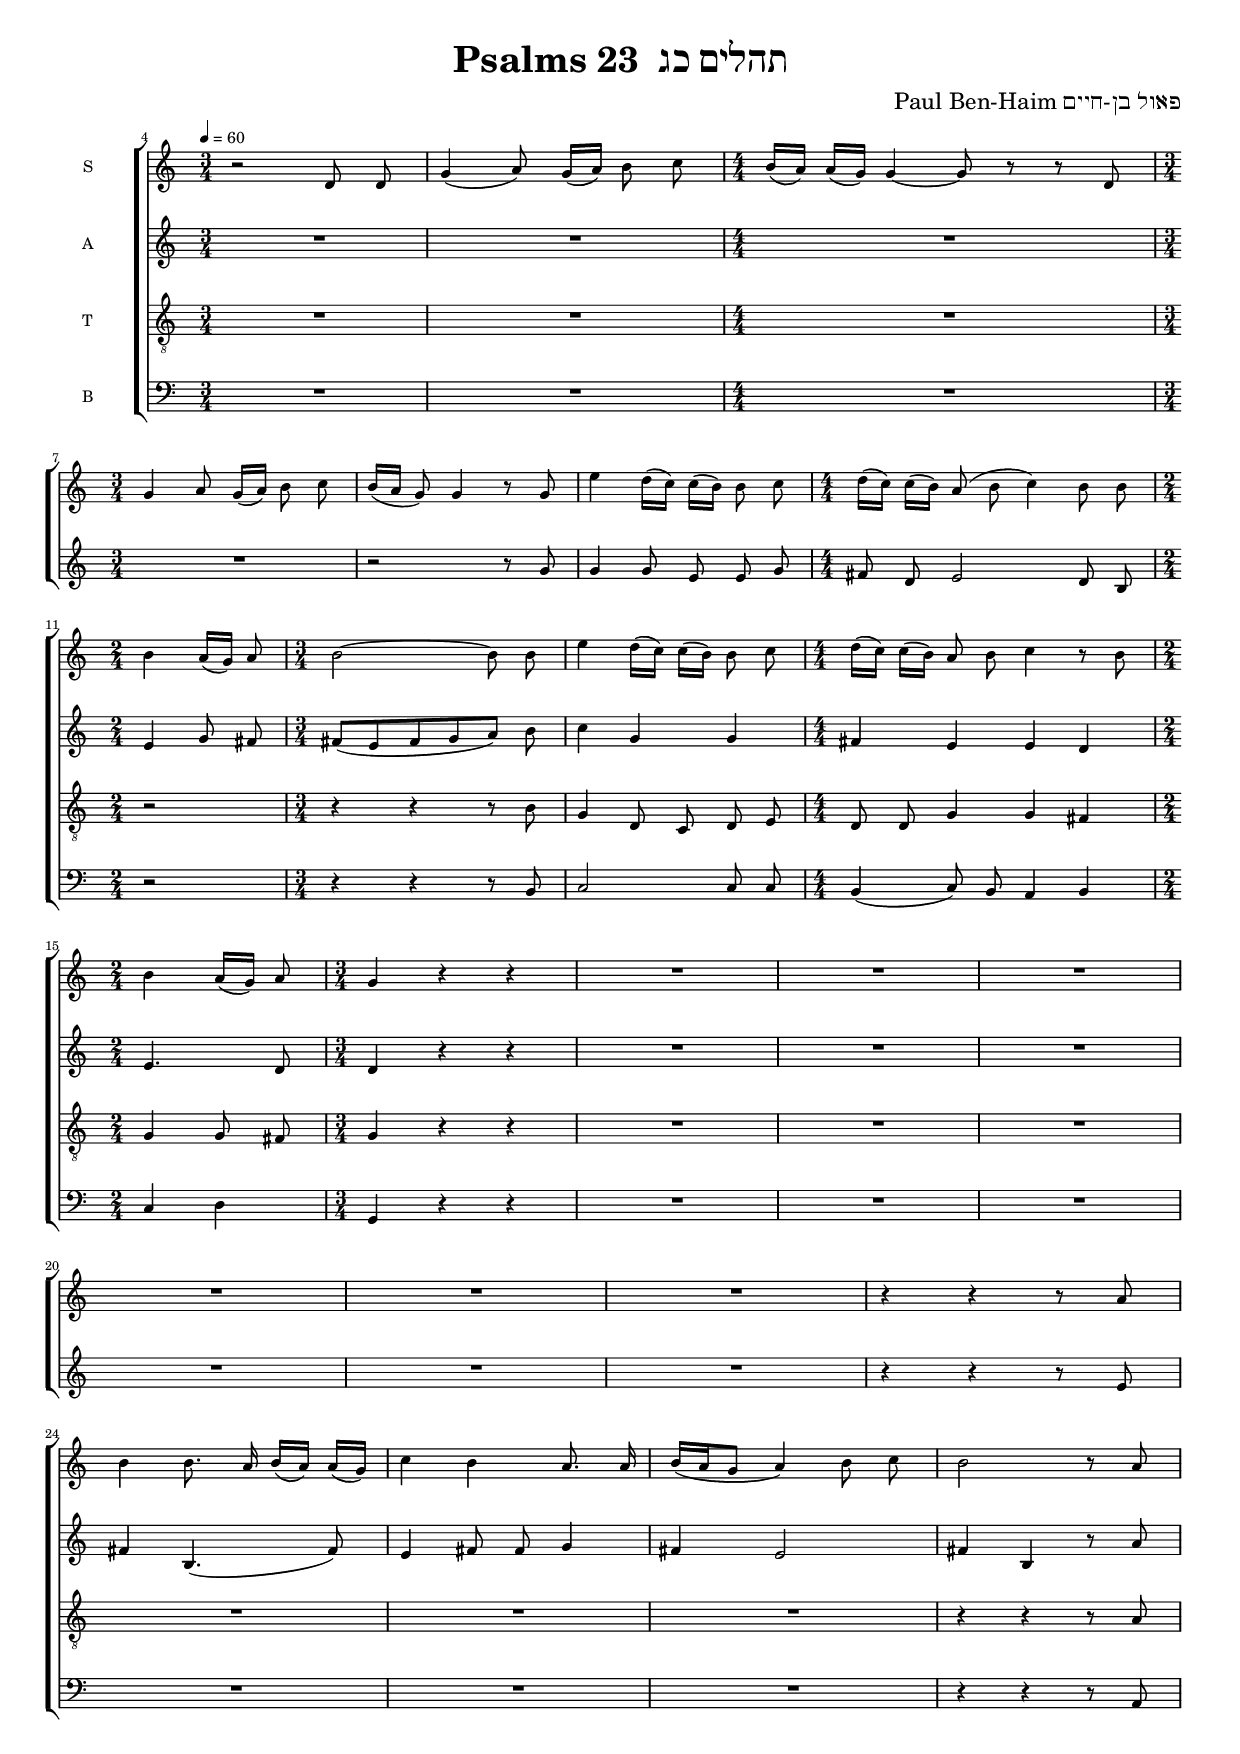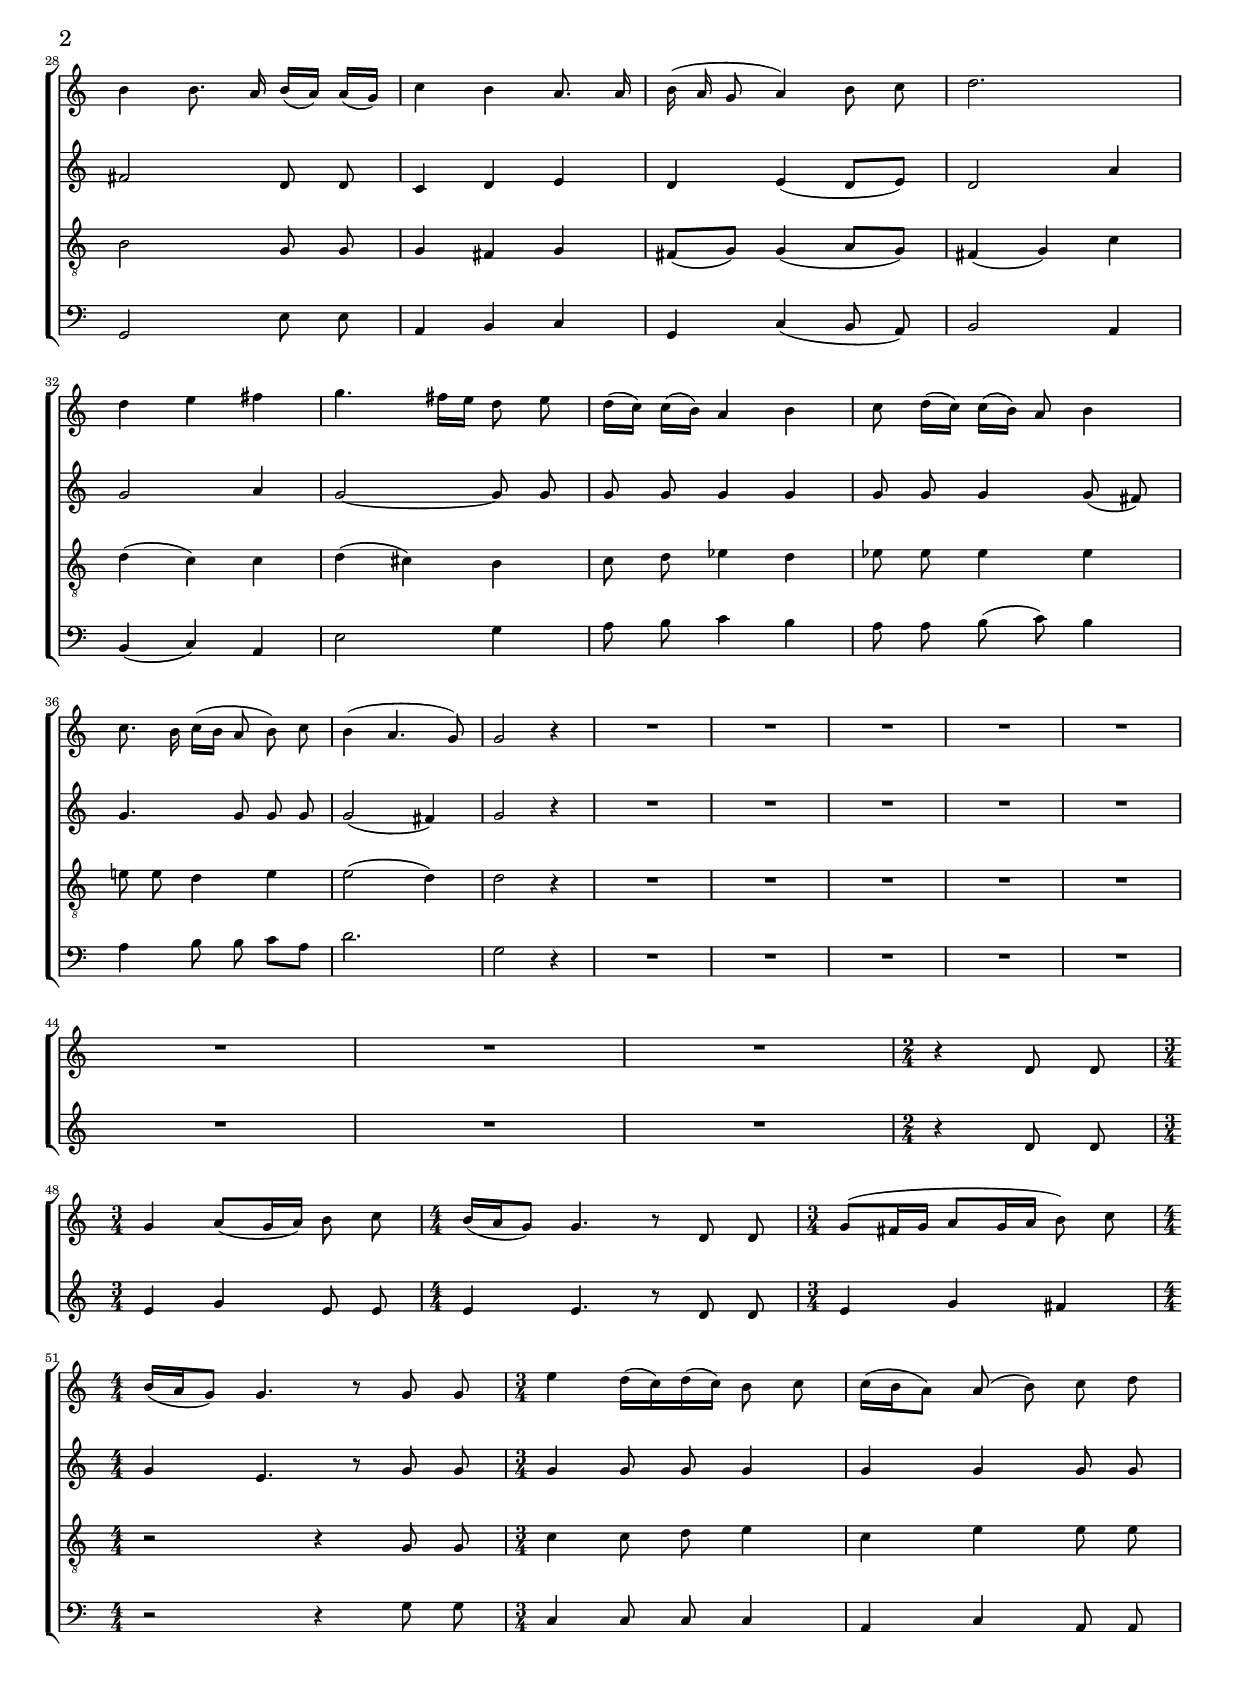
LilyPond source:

\include "english.ly"
\version "2.22.0"

global = {
  \key a \minor
  \time 3/4
  \tempo 4 = 60
}

%%%%%%%%%%%%%%%%%%%%%%%%%%%%%%%%
sopMusic = \relative c'' {
  \dynamicUp \numericTimeSignature
  % page 12
  \set Score.currentBarNumber = #4
  r2 d,8 d8 |
  g4( a8) g16[( a]) b8 c |
  \time 4/4 b16[( a]) a[( g]) g4~ g8 r8 r8 d8 |
\break
  % page 13
  \time 3/4 g4 a8  g16[( a]) b8 c |
  b16[( a] g8) g4 r8 g8 |
  e'4 d16[( c]) c[( b]) b8 c8 |
  \time 4/4 d16[( c]) c[( b]) a8( b c4) b8 b |
\break
  \time 2/4 b4 a16[( g]) a8 |
  \time 3/4 b2~ b8 b8 |
  e4 d16[( c]) c[( b]) b8 c8 |
  \time 4/4 d16[( c]) c[( b]) a8 b c4 r8 b8 |
\break
  % page 14
  \time 2/4 b4 a16[( g]) a8 |
  \time 3/4 g4 r4 r4 |
  R1*3/4 |
  R1*3/4 |
  R1*3/4 |
\break
  R1*3/4 |
  R1*3/4 |
  R1*3/4 |
  r4 r4 r8 a8 |
\break
  % page 15
  b4 b8. a16 b16[( a]) a[( g]) |
  c4 b a8. a16 |
  b16[( a g8] a4) b8 c |
  b2 r8 a8 |
\break
  b4 b8. a16 b16[( a]) a[( g]) |
  c4 b a8. a16 |
  b16( a g8] a4) b8 c |
  d2. |
\break
  % page 16
  d4 e fs |
  g4. fs16[ e] d8 e |
  d16[( c]) c[( b]) a4 b |
  c8 d16[( c]) c[( b]) a8 b4 |
\break
  c8. b16 c16[(b] a8 b) c8 |
  b4( a4. g8) |
  g2 r4 |
  R1*3/4 |
  % page 17
  R1*3/4 | R1*3/4 | R1*3/4 | R1*3/4 |
\break
  R1*3/4 | R1*3/4 | R1*3/4 |
  \time 2/4 r4 d8 d |
\break
  % page 18
  \time 3/4 g4 a8[( g16 a]) b8 c |
  \time 4/4 b16[( a g8]) g4. r8 d8 d |
  \time 3/4 g8[( fs16 g] a8[ g16 a] b8) c8 |
\break
  \time 4/4 b16[( a g8]) g4. r8 g8 g |
  \time 3/4 e'4 d16[( c) d( c]) b8 c |
  c16[( b a8]) a8( b) c d |
  % page 19
  % page 20
  % page 21
} % end-of sopMusic

%%%%%%%%%%%%%%%%%%%%%%%%%%%%%%%%
altMusic = \relative c'' {
  \dynamicUp \numericTimeSignature
  % page 12
  R1*3/4 |
  R1*3/4 |
  \time 4/4 R1 |
  % page 13
  \time 3/4 R1*3/4 |
  r2 r8 g8 |
  g4 g8 e e g |
  \time 4/4 fs8 d  e2 d8 b |

  \time 2/4 e4  g8 fs8 |
  \time 3/4 fs8[( e fs g a]) b |
  c4 g g |
  \time 4/4 fs4 e e d |
  % page 14
  \time 2/4 e4. d8 |
  \time 3/4 d4 r4 r4 |
  R1*3/4 |
  R1*3/4 |
  R1*3/4 |

  R1*3/4 |
  R1*3/4 |
  R1*3/4 |
  r4 r4 r8 e8
  % page 15
  fs4 b,4.( fs'8) |
  e4 fs8 fs g4 |
  fs4 e2 |
  fs4 b, r8 a'8 |

  fs2 d8 d8 |
  c4 d e |
  d e( d8[ e]) |
  d2 a'4 |
  % page 16
  g2 a4 |
  g2~ g8 g8 |
  g8 g g4 g |
  g8 g g4 g8( fs) |

  g4. g8 g g |
  g2( fs4) |
  g2 r4 |
  R1*3/4 |
  % page 17
  R1*3/4 | R1*3/4 | R1*3/4 | R1*3/4 |

  R1*3/4 | R1*3/4 | R1*3/4 |
  \time 2/4 r4 d8 d |
  % page 18
  \time 3/4 e4 g e8 e8 |
  \time 4/4 e4 e4. r8 d8 d8 |
  \time 3/4 e4 g fs |

  \time 4/4 g4 e4. r8 g8 g |
  \time 3/4 g4 g8 g g4 |
  g4 g g8 g |
  % page 19
  % page 20
  % page 21
} % end of altMusic

%%%%%%%%%%%%%%%%%%%%%%%%%%%%%%%%
tenMusic = \relative c' {
  \dynamicUp \numericTimeSignature
  % page 12
  R1*3/4 |
  R1*3/4 |
  \time 4/4 R1 |
  % page 13
  \time 3/4 R1*3/4 |
  R1*3/4 |
  R1*3/4 |
  \time 4/4 R1*4/4 |

  \time 2/4 r2 |
  \time 3/4 r4 r4 r8 b8 |
  g4 d8 c d e |
  \time 4/4 d8 d g4 g fs |
  % page 14
  \time 2/4 g4 g8 fs |
  \time 3/4 g4 r4 r4 |
  R1*3/4 |
  R1*3/4 |
  R1*3/4 |

  R1*3/4 |
  R1*3/4 |
  R1*3/4 |
  R1*3/4 |
  % page 15
  R1*3/4 |
  R1*3/4 |
  R1*3/4 |
  r4 r4 r8 a8 |

  b2 g8 g8 |
  g4 fs g |
  fs8[( g]) g4( a8[ g]) |
  fs4( g) c |
  % page 16
  d4( c) c |
  d( cs) b |
  c8 d ef4 d |
  ef8 ef ef4 ef |

  e!8 e d4 e |
  e2( d4)  |
  d2 r4 |
  R1*3/4 |
  % page 17
  R1*3/4 | R1*3/4 | R1*3/4 | R1*3/4 |

  R1*3/4 | R1*3/4 | R1*3/4 |
  \time 2/4 r2 |
  % page 18
  \time 3/4 R1*3/4 |
  \time 4/4 R1 |
  \time 3/4 R1*3/4 |

  \time 4/4 r2 r4 g,8 g8 |
  \time 3/4 c4 c8 d e4 |
  c4 e e8 e |
  
  % page 19
  % page 20
  % page 21
} % end of tenMusic

%%%%%%%%%%%%%%%%%%%%%%%%%%%%%%%%
basMusic = \relative c {
  \dynamicUp \numericTimeSignature
  % page 12
  R1*3/4 |
  R1*3/4 |
  \time 4/4 R1 |
  % page 13
  \time 3/4 R1*3/4 |
  R1*3/4 |
  R1*3/4 |
  \time 4/4 R1*4/4 |

  \time 2/4 r2 |
  \time 3/4 r4 r4 r8 b8 |
  c2 c8 c8 |
  \time 4/4 b4( c8) b8 a4 b4 |
  % page 14
  \time 2/4 c4 d |
  \time 3/4 g,4 r4 r4 |
  R1*3/4 |
  R1*3/4 |
  R1*3/4 |

  R1*3/4 |
  R1*3/4 |
  R1*3/4 |
  R1*3/4 |
  % page 15
  R1*3/4 |
  R1*3/4 |
  R1*3/4 |
  r4 r4 r8 a8 |

  g2 e'8 e8 |
  a,4 b c |
  g c( b8 a8) |
  b2 a4 |
  % page 16
  b4( c) a |
  e'2 g4 |
  a8 b c4 b |
  a8 a b( c) b4 |

  a4 b8 b c8[ a] |
  d2. |
  g,2 r4 |
  R1*3/4 |
  % page 17
  R1*3/4 | R1*3/4 | R1*3/4 | R1*3/4 |

  R1*3/4 | R1*3/4 | R1*3/4 |
  \time 2/4 r2 |
  % page 18
  \time 3/4 R1*3/4 |
  \time 4/4 R1 |
  \time 3/4 R1*3/4 |

  \time 4/4 r2 r4 g8 g8 |
  \time 3/4 c,4 c8 c c4 |
  a4 c a8 a |
  % page 19
  % page 20
  % page 21
} % end of basMusic


\header {
  title = "Psalms 23  תהלים כג"
  composer = "Paul Ben-Haim פאול בן-חיים"
  % Do not display the tagline for this book
  % tagline = ##f
}

\layout {
  #(layout-set-staff-size 14)
  \context {
    \Staff
    \RemoveEmptyStaves
  }
  \context {
    \ChoirStaff
    \RemoveEmptyStaves
  }
  % \context {
  %   \Lyrics
  %   \override  LyricHyphen #'minimum-distance = #0.8
  % }
}

\score {
  <<
    \new ChoirStaff <<

      \new Staff = "sop" <<
      \set Staff.midiInstrument = "flute"
        \new Voice = "sopranos" {
          \set Staff.instrumentName = "S"
          <<
             \autoBeamOff
             \global \sopMusic
          >>
        }
      >>

      \new Staff = "alt" <<
	\set Staff.midiInstrument = #"oboe"
        \new Voice = "altos" {
          \set Staff.instrumentName = "A"
          <<
             \autoBeamOff
             \global \altMusic
          >>
        }
      >>

      \new Staff = "ten" <<
	% \set Staff.midiInstrument = #"cello"        %% too vibrator
	% \set Staff.midiInstrument = #"tenor sax"    %% Too loud
	\set Staff.midiInstrument = #"english horn"
        \clef "G_8"
        \new Voice = "tenors" {
          \set Staff.instrumentName = "T"
          <<
             \autoBeamOff
             \global \tenMusic
          >>
        }
      >>

      \new Staff = "bas" <<
	\set Staff.midiInstrument = #"bassoon"
        \clef bass
        \new Voice = "basses" {
          \set Staff.instrumentName = "B"
          <<
             \autoBeamOff
             \global \basMusic
          >>
        }
      >>
    >>
  >>

  \header { }

  \layout {
    % $(layout-set-staff-size 17)
    % \override LyricText #'font-size = #1.81
    \context {
      \Staff
    }
  }
  \midi {
    \context {
      \Score
    }
  }
}
